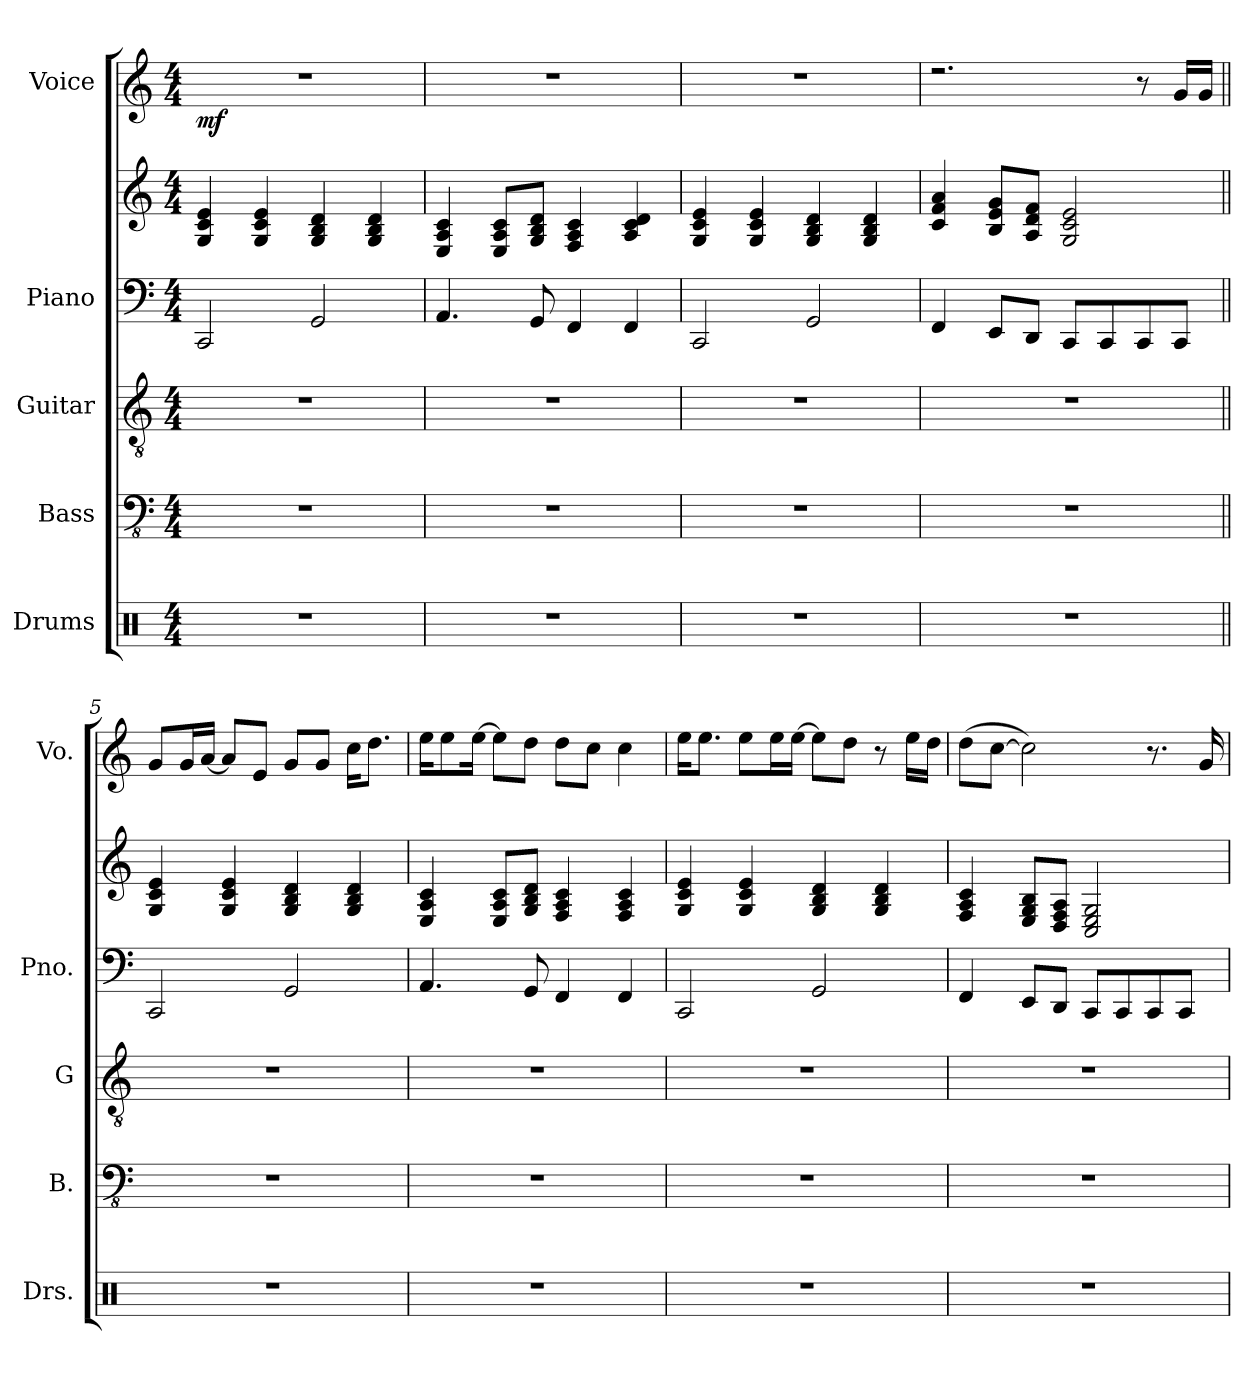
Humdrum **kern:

**kern	**kern	**kern	**kern	**kern	**kern	**dynam
*part5	*part4	*part3	*part2	*part2	*part1	*part1
*staff6	*staff5	*staff4	*staff3	*staff2	*staff1	*staff1
*I"Drums	*I"Bass	*I"Guitar	*I"Piano	*	*I"Voice	*
*I'Drs.	*I'B.	*I'G	*I'Pno.	*	*I'Vo.	*
*clefX	*clefFv4	*clefGv2	*clefF4	*clefG2	*clefG2	*
*k[]	*k[]	*k[]	*k[]	*k[]	*k[]	*
*M4/4	*M4/4	*M4/4	*M4/4	*M4/4	*M4/4	*
*MM70	*MM70	*MM70	*MM70	*MM70	*MM70	*
=1	=1	=1	=1	=1	=1	=1
!	!	!	!	!	!	!LO:DY:b
1r	1r	1r	2CC/	4G/ 4c/ 4e/	1rdd	mf
.	.	.	.	4G/ 4c/ 4e/	.	.
.	.	.	2GG/	4G/ 4B/ 4d/	.	.
.	.	.	.	4G/ 4B/ 4d/	.	.
=2	=2	=2	=2	=2	=2	=2
1r	1r	1r	4.AA/	4E/ 4A/ 4c/	1rdd	.
.	.	.	.	8E/ 8A/ 8c/L	.	.
.	.	.	8GG/	8G/ 8B/ 8d/J	.	.
.	.	.	4FF/	4F/ 4A/ 4c/	.	.
.	.	.	4FF/	4A/ 4c/ 4d/	.	.
=3	=3	=3	=3	=3	=3	=3
1r	1r	1r	2CC/	4G/ 4c/ 4e/	1rdd	.
.	.	.	.	4G/ 4c/ 4e/	.	.
.	.	.	2GG/	4G/ 4B/ 4d/	.	.
.	.	.	.	4G/ 4B/ 4d/	.	.
=4	=4	=4	=4	=4	=4	=4
1r	1r	1r	4FF/	4c/ 4f/ 4a/	2.rdd	.
.	.	.	8EE/L	8B/ 8e/ 8g/L	.	.
.	.	.	8DD/J	8A/ 8d/ 8f/J	.	.
.	.	.	8CC/L	2G/ 2c/ 2e/	.	.
.	.	.	8CC/	.	.	.
.	.	.	8CC/	.	8r	.
.	.	.	8CC/J	.	16g/LL	.
.	.	.	.	.	16g/JJ	.
=5||	=5||	=5||	=5||	=5||	=5||	=5||
1r	1r	1r	2CC/	4G/ 4c/ 4e/	8g/L	.
.	.	.	.	.	16g/L	.
.	.	.	.	.	[16a/JJ	.
.	.	.	.	4G/ 4c/ 4e/	8a/L]	.
.	.	.	.	.	8e/J	.
.	.	.	2GG/	4G/ 4B/ 4d/	8g/L	.
.	.	.	.	.	8g/J	.
.	.	.	.	4G/ 4B/ 4d/	16cc\KL	.
.	.	.	.	.	8.dd\J	.
!!LO:PB:g=z
=6	=6	=6	=6	=6	=6	=6
1r	1r	1r	4.AA/	4E/ 4A/ 4c/	16ee\KL	.
.	.	.	.	.	8ee\	.
.	.	.	.	.	[16ee\Jk	.
.	.	.	.	8E/ 8A/ 8c/L	8ee\L]	.
.	.	.	8GG/	8G/ 8B/ 8d/J	8dd\J	.
.	.	.	4FF/	4F/ 4A/ 4c/	8dd\L	.
.	.	.	.	.	8cc\J	.
.	.	.	4FF/	4F/ 4A/ 4c/	4cc\	.
=7	=7	=7	=7	=7	=7	=7
1r	1r	1r	2CC/	4G/ 4c/ 4e/	16ee\KL	.
.	.	.	.	.	8.ee\J	.
.	.	.	.	4G/ 4c/ 4e/	8ee\L	.
.	.	.	.	.	16ee\L	.
.	.	.	.	.	[16ee\JJ	.
.	.	.	2GG/	4G/ 4B/ 4d/	8ee\L]	.
.	.	.	.	.	8dd\J	.
.	.	.	.	4G/ 4B/ 4d/	8r	.
.	.	.	.	.	16ee\LL	.
.	.	.	.	.	16dd\JJ	.
=8	=8	=8	=8	=8	=8	=8
1r	1r	1r	4FF/	4F/ 4A/ 4c/	(8dd\L	.
.	.	.	.	.	[8cc\J	.
.	.	.	8EE/L	8E/ 8G/ 8B/L	2cc\])	.
.	.	.	8DD/J	8D/ 8F/ 8A/J	.	.
.	.	.	8CC/L	2C/ 2E/ 2G/	.	.
.	.	.	8CC/	.	.	.
.	.	.	8CC/	.	8.r	.
.	.	.	8CC/J	.	.	.
.	.	.	.	.	16g/	.
=	=	=	=	=	=	=
*-	*-	*-	*-	*-	*-	*-
